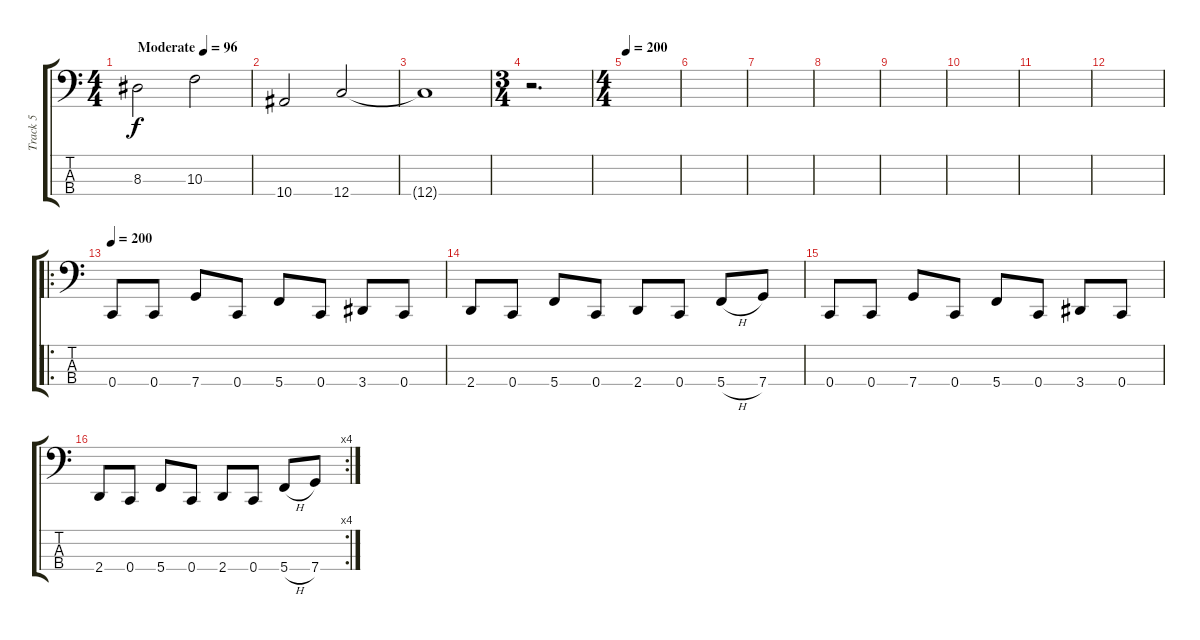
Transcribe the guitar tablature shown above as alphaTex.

\track ("Track 5" "Track 5") {instrument electricbassfinger}
\staff {score tabs}
\tuning (F2 C2 G1 C1) {hide}
\ts (4 4)
\tempo (96 "Moderate")
\clef f4
\ks c
8.3.2{dy f instrument electricbassfinger} 10.3.2 |
10.4.2 12.4.2 |
12.4{t}.1 |
\ts (3 4)
r.2{d} |
\ts (4 4)
\tempo 200
|
|
|
|
|
|
|
|
\ro
\tempo 200
0.4.8 0.4.8 7.4.8 0.4.8 5.4.8 0.4.8 3.4.8 0.4.8 |
2.4.8 0.4.8 5.4.8 0.4.8 2.4.8 0.4.8 5.4{h}.8 7.4.8 |
0.4.8 0.4.8 7.4.8 0.4.8 5.4.8 0.4.8 3.4.8 0.4.8 |
\rc 4
2.4.8 0.4.8 5.4.8 0.4.8 2.4.8 0.4.8 5.4{h}.8 7.4.8
